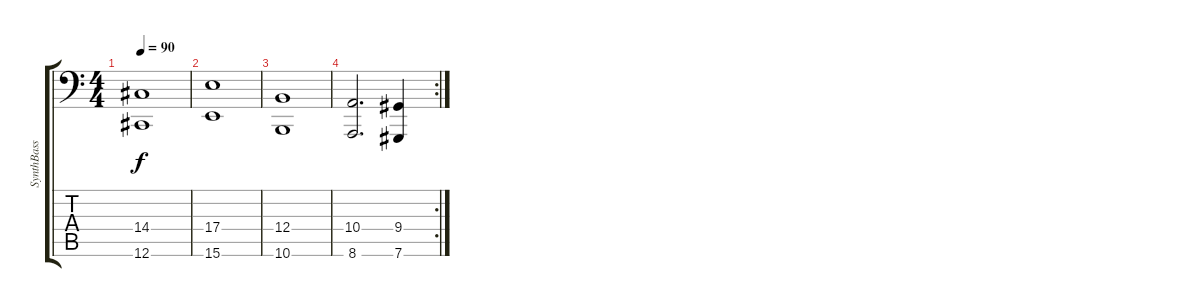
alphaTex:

\track ("SynthBass" "SynthBass") {instrument synthstrings1}
\staff {score tabs}
\tuning (Db3 Ab2 E2 B1 Gb1 Db1) {hide}
\ts (4 4)
\tempo 90
\clef f4
\ks c
(14.4 12.6).1{dy f} |
(17.4 15.6).1 |
(12.4 10.6).1 |
\rc 2
(10.4 8.6).2{d} (9.4 7.6).4
